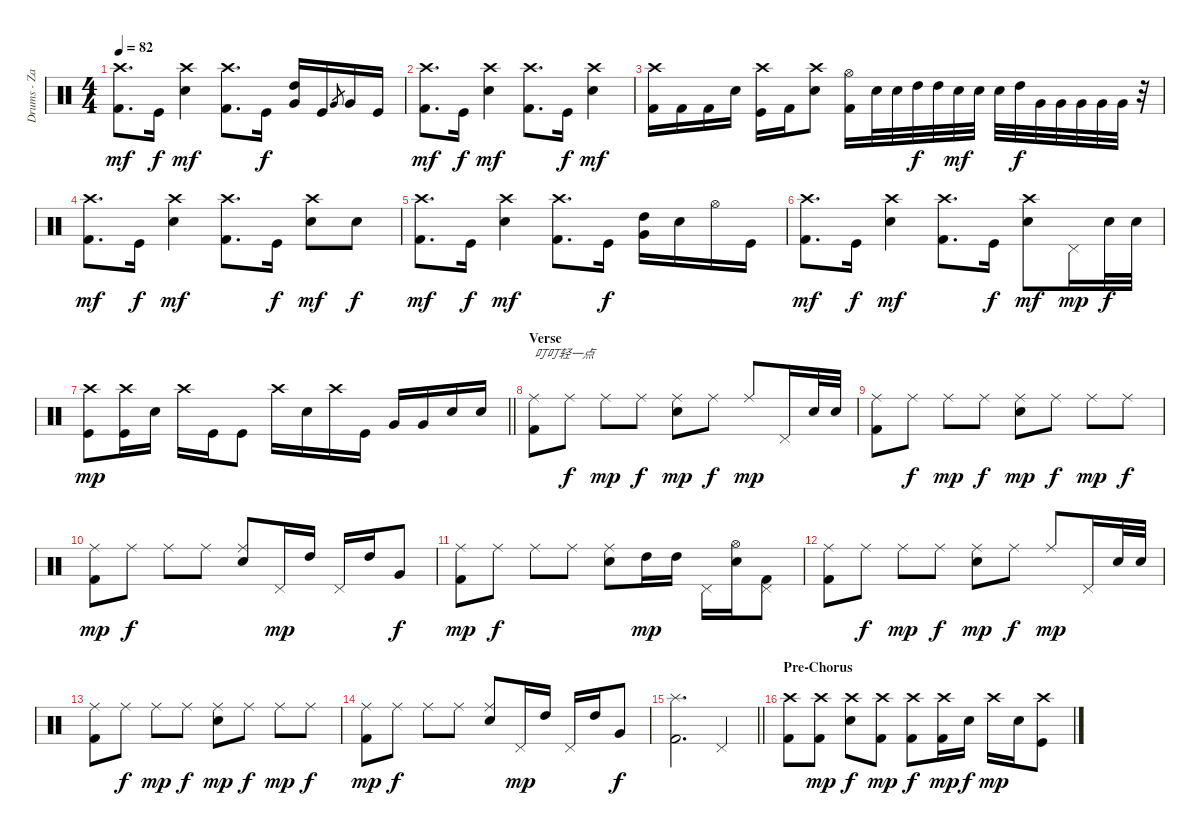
\track ("Drums - Zac Farro" "Drums - Za") {instrument percussion}
\staff {score}
\articulation defaults
\ts (4 4)
\tempo 82
\clef neutral
\ks c
("Crash high (hit)" "Kick (hit) 2").8{d dy mf} "Kick (hit)".16{dy f} ("Crash high (hit)" "Snare (hit) 2").4{dy mf} ("Crash high (hit)" "Kick (hit) 2").8{d} "Kick (hit)".16{dy f} ("High Tom (hit)" "Very Low Tom (hit)").16 "Kick (hit)".16 "Very Low Tom (hit)".8{gr} "Very Low Tom (hit)".16 "Kick (hit)".16 |
("Crash high (hit)" "Kick (hit) 2").8{d dy mf} "Kick (hit)".16{dy f} ("Crash high (hit)" "Snare (hit) 2").4{dy mf} ("Crash high (hit)" "Kick (hit) 2").8{d} "Kick (hit)".16{dy f} ("Crash high (hit)" "Snare (hit) 2").4{dy mf} |
("Crash high (hit)" "Kick (hit) 2").16 "Kick (hit) 2".16 "Kick (hit) 2".16 "Snare (hit) 2".16 ("Crash high (hit)" "Kick (hit)").16 "Kick (hit) 2".16 ("Crash high (hit)" "Snare (hit) 2").8 ("Hi-Hat (open)" "Kick (hit) 2").16 "Snare (hit) 2".32 "Snare (hit) 2".32 "High Tom (hit)".32{dy f} "High Tom (hit)".32 "Snare (hit) 2".32{dy mf} "Snare (hit) 2".32 "Snare (hit) 2".32 "High Tom (hit)".32{dy f} "Very Low Tom (hit)".32 "Very Low Tom (hit)".32 "Very Low Tom (hit)".32 "Very Low Tom (hit)".32 "Very Low Tom (hit)".32 r.32 |
("Crash high (hit)" "Kick (hit) 2").8{d dy mf} "Kick (hit)".16{dy f} ("Crash high (hit)" "Snare (hit) 2").4{dy mf} ("Crash high (hit)" "Kick (hit) 2").8{d} "Kick (hit)".16{dy f} ("Crash high (hit)" "Snare (hit) 2").8{dy mf} "Snare (hit) 2".8{dy f} |
("Crash high (hit)" "Kick (hit) 2").8{d dy mf} "Kick (hit)".16{dy f} ("Crash high (hit)" "Snare (hit) 2").4{dy mf} ("Crash high (hit)" "Kick (hit) 2").8{d} "Kick (hit)".16{dy f} ("High Tom (hit)" "Very Low Tom (hit)").16 "Snare (hit) 2".16 "Hi-Hat (open)".16 "Kick (hit)".16 |
("Crash high (hit)" "Kick (hit) 2").8{d dy mf} "Kick (hit)".16{dy f} ("Crash high (hit)" "Snare (hit) 2").4{dy mf} ("Crash high (hit)" "Kick (hit) 2").8{d} "Kick (hit)".16{dy f} ("Crash high (hit)" "Snare (hit) 2").8{dy mf} "Pedal Hi-Hat (hit)".16{dy mp} "Snare (hit) 2".32{dy f} "Snare (hit) 2".32 |
\barLineRight lightlight
("Crash high (hit)" "Kick (hit)").8{dy mp} ("Crash high (hit)" "Kick (hit)").16 "Snare (hit) 2".16 "Crash high (hit)".16 "Kick (hit)".16 "Kick (hit)".8 "Crash high (hit)".16 "Snare (hit) 2".16 "Crash high (hit)".16 "Kick (hit)".16 "Very Low Tom (hit)".16{beam Up} "Very Low Tom (hit)".16{beam Up} "Snare (hit) 2".16{beam Up} "Snare (hit) 2".16{beam Up} |
\section ("" "Verse")
("Kick (hit) 2" "Ride (middle)").8{txt "叮叮轻一点"} "Ride (middle)".8{dy f} "Ride (middle)".8{dy mp} "Ride (middle)".8{dy f} ("Snare (hit) 2" "Ride (middle)").8{dy mp} "Ride (middle)".8{dy f} "Ride (middle)".8{dy mp} "Pedal Hi-Hat (hit)".16 "Snare (hit) 2".32 "Snare (hit) 2".32 |
("Kick (hit) 2" "Ride (middle)").8 "Ride (middle)".8{dy f} "Ride (middle)".8{dy mp} "Ride (middle)".8{dy f} ("Snare (hit) 2" "Ride (middle)").8{dy mp} "Ride (middle)".8{dy f} "Ride (middle)".8{dy mp} "Ride (middle)".8{dy f} |
("Kick (hit) 2" "Ride (middle)").8{dy mp} "Ride (middle)".8{dy f} "Ride (middle)".8 "Ride (middle)".8 ("Ride (middle)" "Snare (hit) 2").8 "Pedal Hi-Hat (hit)".16{dy mp} "High Tom (hit)".16 "Pedal Hi-Hat (hit)".16 "High Tom (hit)".16 "Very Low Tom (hit)".8{dy f} |
("Kick (hit) 2" "Ride (middle)").8{dy mp} "Ride (middle)".8{dy f} "Ride (middle)".8 "Ride (middle)".8 ("Ride (middle)" "Snare (hit) 2").8 "High Tom (hit)".16{dy mp} "High Tom (hit)".16 "Pedal Hi-Hat (hit)".16 ("Hi-Hat (open)" "Snare (hit) 2").16 ("Pedal Hi-Hat (hit)" "Kick (hit) 2").8 |
("Kick (hit) 2" "Ride (middle)").8 "Ride (middle)".8{dy f} "Ride (middle)".8{dy mp} "Ride (middle)".8{dy f} ("Snare (hit) 2" "Ride (middle)").8{dy mp} "Ride (middle)".8{dy f} "Ride (middle)".8{dy mp} "Pedal Hi-Hat (hit)".16 "Snare (hit) 2".32 "Snare (hit) 2".32 |
("Kick (hit) 2" "Ride (middle)").8 "Ride (middle)".8{dy f} "Ride (middle)".8{dy mp} "Ride (middle)".8{dy f} ("Snare (hit) 2" "Ride (middle)").8{dy mp} "Ride (middle)".8{dy f} "Ride (middle)".8{dy mp} "Ride (middle)".8{dy f} |
("Kick (hit) 2" "Ride (middle)").8{dy mp} "Ride (middle)".8{dy f} "Ride (middle)".8 "Ride (middle)".8 ("Ride (middle)" "Snare (hit) 2").8 "Pedal Hi-Hat (hit)".16{dy mp} "High Tom (hit)".16 "Pedal Hi-Hat (hit)".16 "High Tom (hit)".16 "Very Low Tom (hit)".8{dy f} |
\barLineRight lightlight
("Splash (hit)" "Kick (hit) 2").2{d} "Pedal Hi-Hat (hit)".4 |
\section ("" "Pre-Chorus")
("Crash high (hit)" "Kick (hit) 2").8 ("Crash high (hit)" "Kick (hit) 2").8{dy mp} ("Crash high (hit)" "Snare (hit) 2").8{dy f} ("Crash high (hit)" "Kick (hit) 2").8{dy mp} ("Crash high (hit)" "Kick (hit) 2").8{dy f} ("Crash high (hit)" "Kick (hit) 2").16{dy mp} "Snare (hit) 2".16{dy f} "Crash high (hit)".16{dy mp} "Snare (hit) 2".16 ("Kick (hit)" "Crash high (hit)").8
